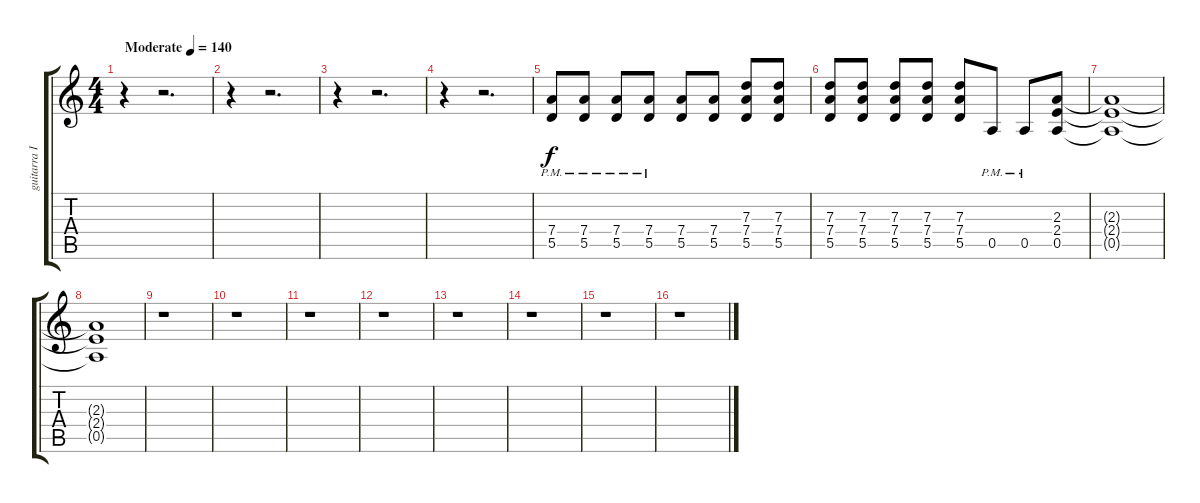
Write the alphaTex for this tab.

\track ("guitarra III [ritmica]" "guitarra I") {instrument distortionguitar}
\staff {score tabs}
\tuning (E4 B3 G3 D3 A2 E2) {hide}
\ts (4 4)
\tempo (140 "Moderate")
\clef g2
\ks c
r.4{dy f instrument distortionguitar} r.2{d} |
r.4 r.2{d} |
r.4 r.2{d} |
r.4 r.2{d} |
(7.4{pm} 5.5).8 (7.4{pm} 5.5).8 (7.4{pm} 5.5).8 (7.4{pm} 5.5).8 (7.4 5.5).8 (7.4 5.5).8 (7.3 7.4 5.5).8 (7.3 7.4 5.5).8 |
(7.3 7.4 5.5).8 (7.3 7.4 5.5).8 (7.3 7.4 5.5).8 (7.3 7.4 5.5).8 (7.3 7.4 5.5).8 0.5{pm}.8 0.5{pm}.8 (2.3 2.4 0.5).8 |
(2.3{t} 2.4{t} 0.5{t}).1 |
(2.3{t} 2.4{t} 0.5{t}).1 |
r.1 |
r.1 |
r.1 |
r.1 |
r.1 |
r.1 |
r.1 |
r.1
